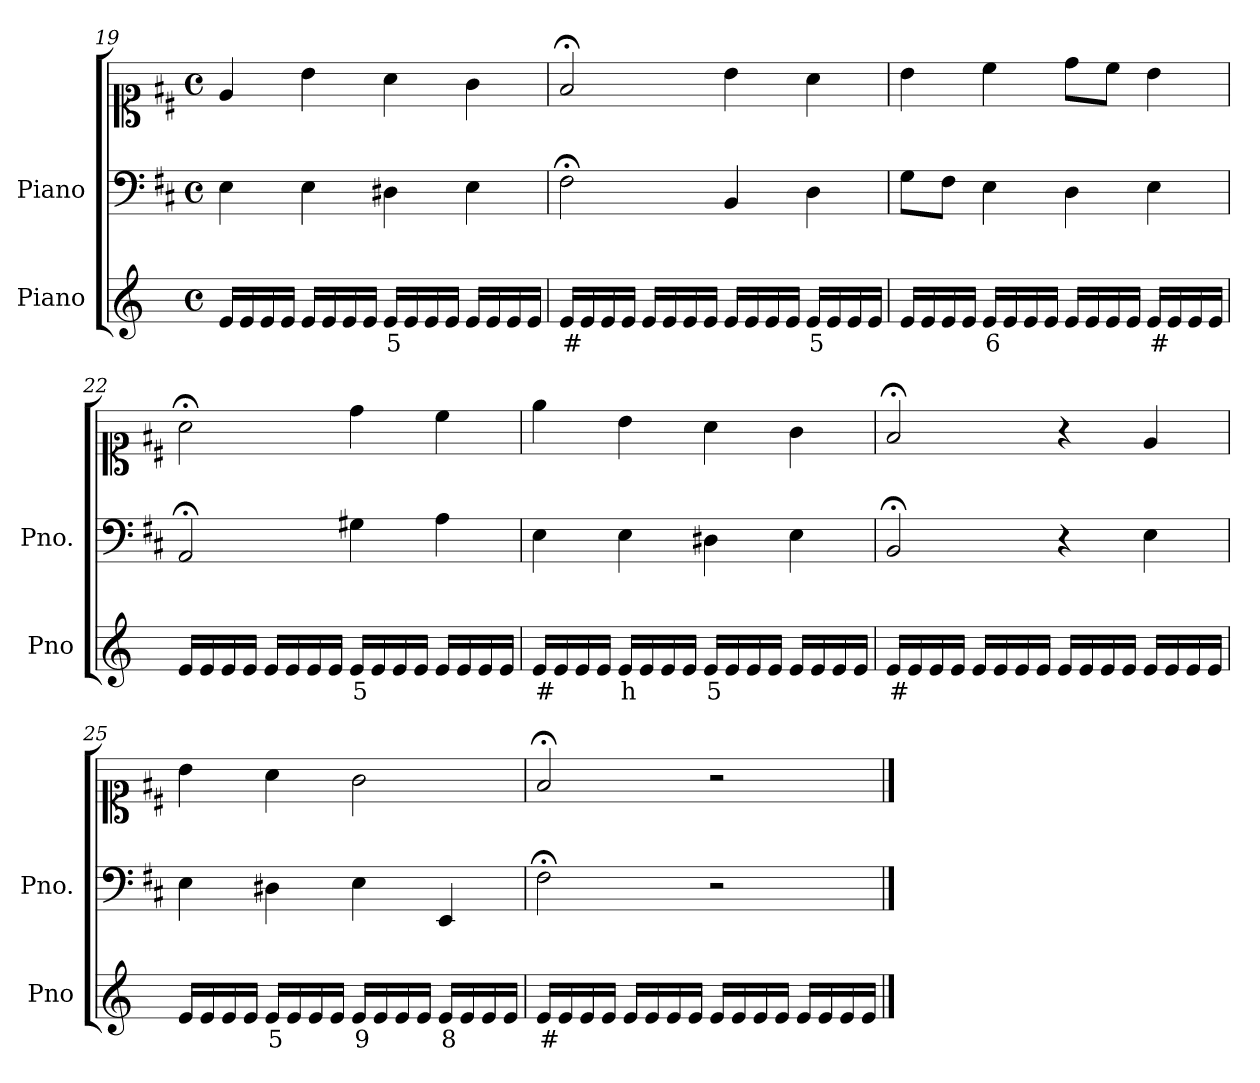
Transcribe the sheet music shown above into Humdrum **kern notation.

**kern	**text	**kern	**kern
*part2	*part2	*part1	*part1
*staff3	*staff3	*staff2	*staff1
*I"Piano	*	*I"Piano	*
*I'Pno	*	*I'Pno.	*
*clefG2	*	*clefF4	*clefC1
*k[]	*	*k[f#c#]	*k[f#c#]
*M4/4	*	*M4/4	*M4/4
*met(c)	*	*met(c)	*met(c)
=19	=19	=19	=19
16e/LL	.	4E\	4e/
16e/	.	.	.
16e/	.	.	.
16e/JJ	.	.	.
16e/LL	.	4E\	4b\
16e/	.	.	.
16e/	.	.	.
16e/JJ	.	.	.
!	!LO:LY:b	!	!
16e/LL	5	4D#X\	4a\
16e/	.	.	.
16e/	.	.	.
16e/JJ	.	.	.
16e/LL	.	4E\	4g\
16e/	.	.	.
16e/	.	.	.
16e/JJ	.	.	.
=20	=20	=20	=20
!	!LO:LY:b	!	!
16e/LL	#	2F#;<\	2f#;</
16e/	.	.	.
16e/	.	.	.
16e/JJ	.	.	.
16e/LL	.	.	.
16e/	.	.	.
16e/	.	.	.
16e/JJ	.	.	.
16e/LL	.	4BB/	4b\
16e/	.	.	.
16e/	.	.	.
16e/JJ	.	.	.
!	!LO:LY:b	!	!
16e/LL	5	4D\	4a\
16e/	.	.	.
16e/	.	.	.
16e/JJ	.	.	.
=21	=21	=21	=21
16e/LL	.	8G\L	4b\
16e/	.	.	.
!	!LO:LY:b	!	!
16e/	_	8F#\J	.
16e/JJ	.	.	.
!	!LO:LY:b	!	!
16e/LL	6	4E\	4cc#\
16e/	.	.	.
16e/	.	.	.
16e/JJ	.	.	.
16e/LL	.	4D\	8dd\L
16e/	.	.	.
16e/	.	.	8cc#\J
16e/JJ	.	.	.
!	!LO:LY:b	!	!
16e/LL	#	4E\	4b\
16e/	.	.	.
16e/	.	.	.
16e/JJ	.	.	.
=22	=22	=22	=22
16e/LL	.	2AA;</	2a;<\
16e/	.	.	.
16e/	.	.	.
16e/JJ	.	.	.
16e/LL	.	.	.
16e/	.	.	.
16e/	.	.	.
16e/JJ	.	.	.
!	!LO:LY:b	!	!
16e/LL	5	4G#X\	4dd\
16e/	.	.	.
16e/	.	.	.
16e/JJ	.	.	.
16e/LL	.	4A\	4cc#\
16e/	.	.	.
16e/	.	.	.
16e/JJ	.	.	.
=23	=23	=23	=23
!	!LO:LY:b	!	!
16e/LL	#	4E\	4ee\
16e/	.	.	.
16e/	.	.	.
16e/JJ	.	.	.
!	!LO:LY:b	!	!
16e/LL	h	4E\	4b\
16e/	.	.	.
16e/	.	.	.
16e/JJ	.	.	.
!	!LO:LY:b	!	!
16e/LL	5	4D#X\	4a\
16e/	.	.	.
16e/	.	.	.
16e/JJ	.	.	.
16e/LL	.	4E\	4g\
16e/	.	.	.
16e/	.	.	.
16e/JJ	.	.	.
=24	=24	=24	=24
!	!LO:LY:b	!	!
16e/LL	#	2BB;</	2f#;</
16e/	.	.	.
16e/	.	.	.
16e/JJ	.	.	.
16e/LL	.	.	.
16e/	.	.	.
16e/	.	.	.
16e/JJ	.	.	.
16e/LL	.	4r	4r
16e/	.	.	.
16e/	.	.	.
16e/JJ	.	.	.
16e/LL	.	4E\	4e/
16e/	.	.	.
16e/	.	.	.
16e/JJ	.	.	.
=25	=25	=25	=25
16e/LL	.	4E\	4b\
16e/	.	.	.
16e/	.	.	.
16e/JJ	.	.	.
!	!LO:LY:b	!	!
16e/LL	5	4D#X\	4a\
16e/	.	.	.
16e/	.	.	.
16e/JJ	.	.	.
!	!LO:LY:b	!	!
16e/LL	9	4E\	2g\
16e/	.	.	.
16e/	.	.	.
16e/JJ	.	.	.
!	!LO:LY:b	!	!
16e/LL	8	4EE/	.
16e/	.	.	.
16e/	.	.	.
16e/JJ	.	.	.
=26	=26	=26	=26
!	!LO:LY:b	!	!
16e/LL	#	2F#;<\	2f#;</
16e/	.	.	.
16e/	.	.	.
16e/JJ	.	.	.
16e/LL	.	.	.
16e/	.	.	.
16e/	.	.	.
16e/JJ	.	.	.
16e/LL	.	2r	2r
16e/	.	.	.
16e/	.	.	.
16e/JJ	.	.	.
16e/LL	.	.	.
16e/	.	.	.
16e/	.	.	.
16e/JJ	.	.	.
==	==	==	==
*-	*-	*-	*-
